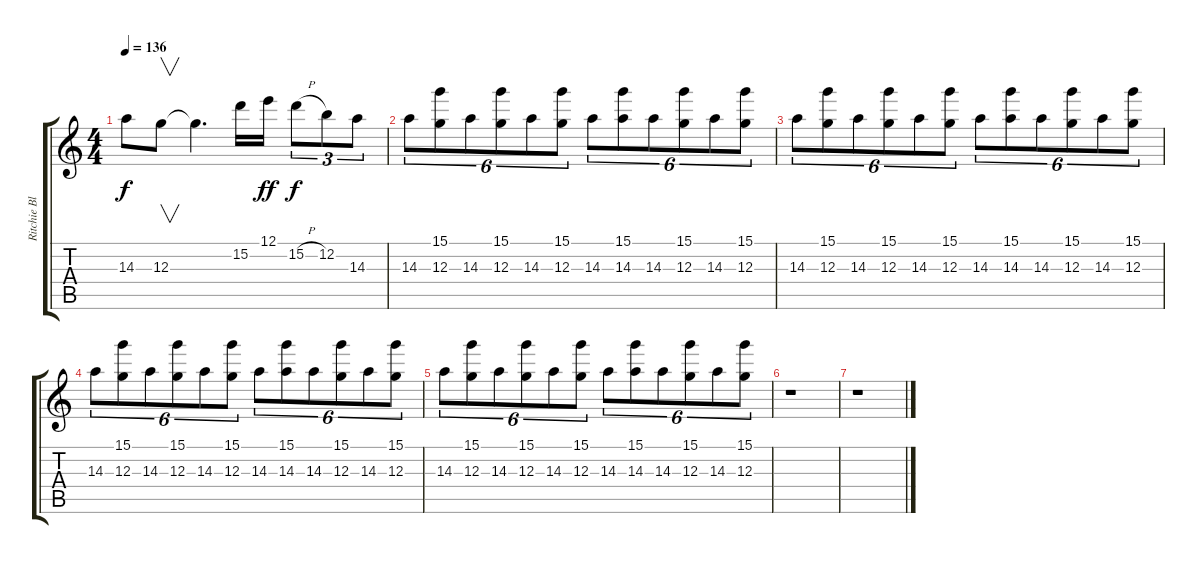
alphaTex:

\track ("Ritchie Blackmore" "Ritchie Bl") {instrument overdrivenguitar}
\staff {score tabs}
\tuning (E4 B3 G3 D3 A2 E2) {hide}
\ts (4 4)
\tempo 136
\clef g2
\ks c
14.3.8{dy f} 12.3.8{v} 12.3{t}.4{d} 15.2.16 12.1.16{dy ff} 15.2{h}.8{tu (3 2) dy f} 12.2.8{tu (3 2)} 14.3.8{tu (3 2)} |
14.3.8{tu (6 4)} (15.1 12.3).8{tu (6 4)} 14.3.8{tu (6 4)} (15.1 12.3).8{tu (6 4)} 14.3.8{tu (6 4)} (15.1 12.3).8{tu (6 4)} 14.3.8{tu (6 4)} (15.1 14.3).8{tu (6 4)} 14.3.8{tu (6 4)} (15.1 12.3).8{tu (6 4)} 14.3.8{tu (6 4)} (15.1 12.3).8{tu (6 4)} |
14.3.8{tu (6 4) volume 1} (15.1 12.3).8{tu (6 4)} 14.3.8{tu (6 4)} (15.1 12.3).8{tu (6 4)} 14.3.8{tu (6 4)} (15.1 12.3).8{tu (6 4)} 14.3.8{tu (6 4)} (15.1 14.3).8{tu (6 4)} 14.3.8{tu (6 4)} (15.1 12.3).8{tu (6 4)} 14.3.8{tu (6 4)} (15.1 12.3).8{tu (6 4)} |
14.3.8{tu (6 4)} (15.1 12.3).8{tu (6 4)} 14.3.8{tu (6 4)} (15.1 12.3).8{tu (6 4)} 14.3.8{tu (6 4)} (15.1 12.3).8{tu (6 4)} 14.3.8{tu (6 4)} (15.1 14.3).8{tu (6 4)} 14.3.8{tu (6 4)} (15.1 12.3).8{tu (6 4)} 14.3.8{tu (6 4)} (15.1 12.3).8{tu (6 4)} |
14.3.8{tu (6 4)} (15.1 12.3).8{tu (6 4)} 14.3.8{tu (6 4)} (15.1 12.3).8{tu (6 4)} 14.3.8{tu (6 4)} (15.1 12.3).8{tu (6 4)} 14.3.8{tu (6 4)} (15.1 14.3).8{tu (6 4)} 14.3.8{tu (6 4)} (15.1 12.3).8{tu (6 4)} 14.3.8{tu (6 4)} (15.1 12.3).8{tu (6 4)} |
r.1 |
r.1
